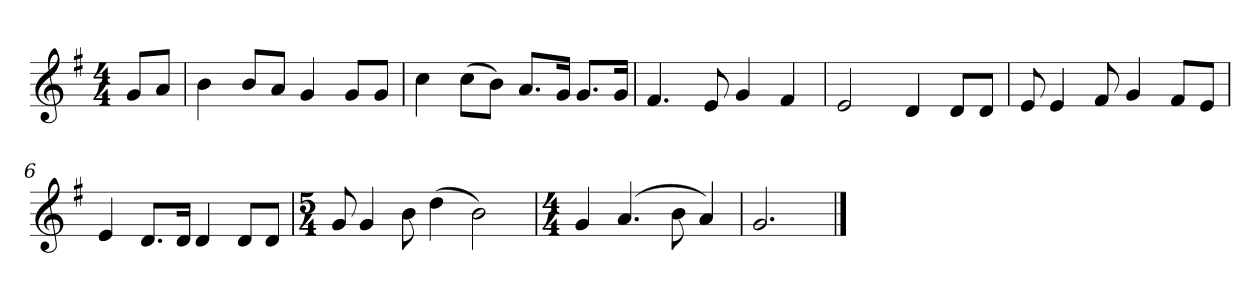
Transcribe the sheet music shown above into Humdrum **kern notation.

**kern
*part1
*staff1
*k[f#]
*M4/4
*MM120
=
8gL
8aJ
=1
4b
8bL
8aJ
4g
8gL
8gJ
=2
4cc
(8ccL
8bJ)
8.aL
16gJk
8.gL
16gJk
=3
4.f#
8e
4g
4f#
=4
2e
4d
8dL
8dJ
=5
8e
4e
8f#
4g
8f#L
8eJ
=6
4e
8.dL
16dJk
4d
8dL
8dJ
=7
*M5/4
8g
4g
8b
(4dd
2b)
=8
*M4/4
4g
(4.a
8b
4a)
=9
2.g
==
*-
